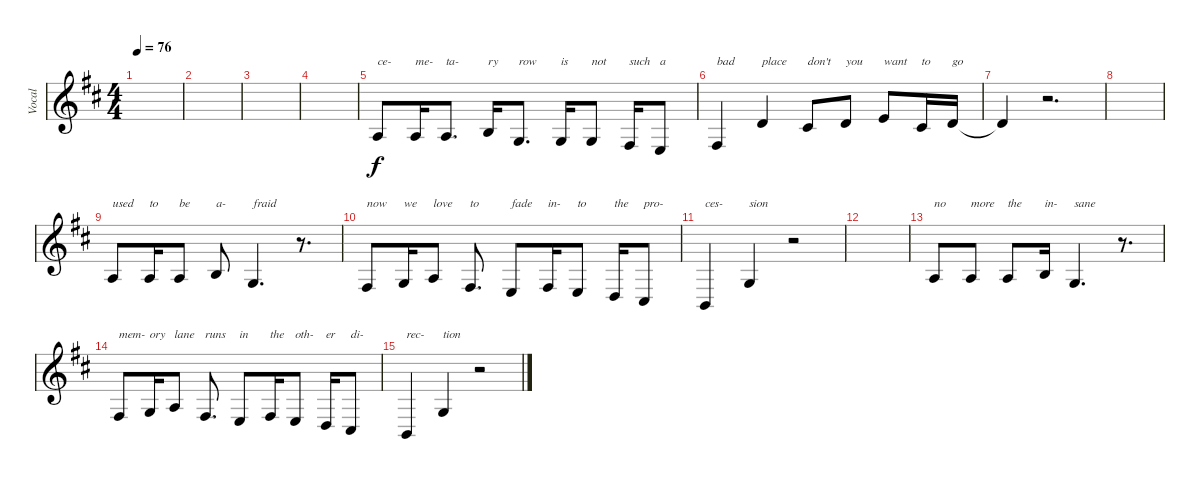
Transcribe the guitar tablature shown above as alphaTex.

\track ("Vocal" "Vocal") {instrument electricgrandpiano}
\staff {score}
\tuning (E4 B3 G3 D3 A2 E2) {hide}
\ts (4 4)
\tempo 76
\clef g2
\ks d
|
|
|
|
2.3.8{txt "ce-"} 2.3.16{txt "me-"} 2.3.8{d txt "ta-"} 0.2.16{txt "ry"} 0.3.8{d txt "row"} 0.3.16{txt "is"} 0.3.8{txt "not"} 4.4.16{txt "such"} 2.4.8{txt "a"} |
4.4.4{txt "bad"} 3.2.4{txt "place"} 2.2.8{txt "don't"} 3.2.8{txt "you"} 0.1.8{txt "want"} 2.2.16{txt "to"} 3.2.16{txt "go"} |
3.2{t}.4 r.2{d} |
|
2.3.8{txt "used"} 2.3.16{txt "to"} 2.3.8{txt "be"} 0.2.8{txt "a-"} 0.3.4{d txt "fraid"} r.8{d} |
4.4.8{txt "now"} 0.3.16{txt "we"} 2.3.8{txt "love"} 4.4.8{d txt "to"} 2.4.8{txt "fade"} 4.4.16{txt "in-"} 2.4.8{txt "to"} 0.4.16{txt "the"} 4.5.8{txt "pro-"} |
2.5.4{txt "ces-"} 0.3.4{txt "sion"} r.2 |
|
2.3.8{txt "no"} 2.3.8{txt "more"} 2.3.8{txt "the"} 0.2.16{txt "in-"} 0.3.4{d txt "sane"} r.8{d} |
4.4.8{txt "mem-"} 0.3.16{txt "ory"} 2.3.8{txt "lane"} 4.4.8{d txt "runs"} 2.4.8{txt "in"} 4.4.16{txt "the"} 2.4.8{txt "oth-"} 0.4.16{txt "er"} 4.5.8{txt "di-"} |
2.5.4{txt "rec-"} 0.3.4{txt "tion"} r.2
